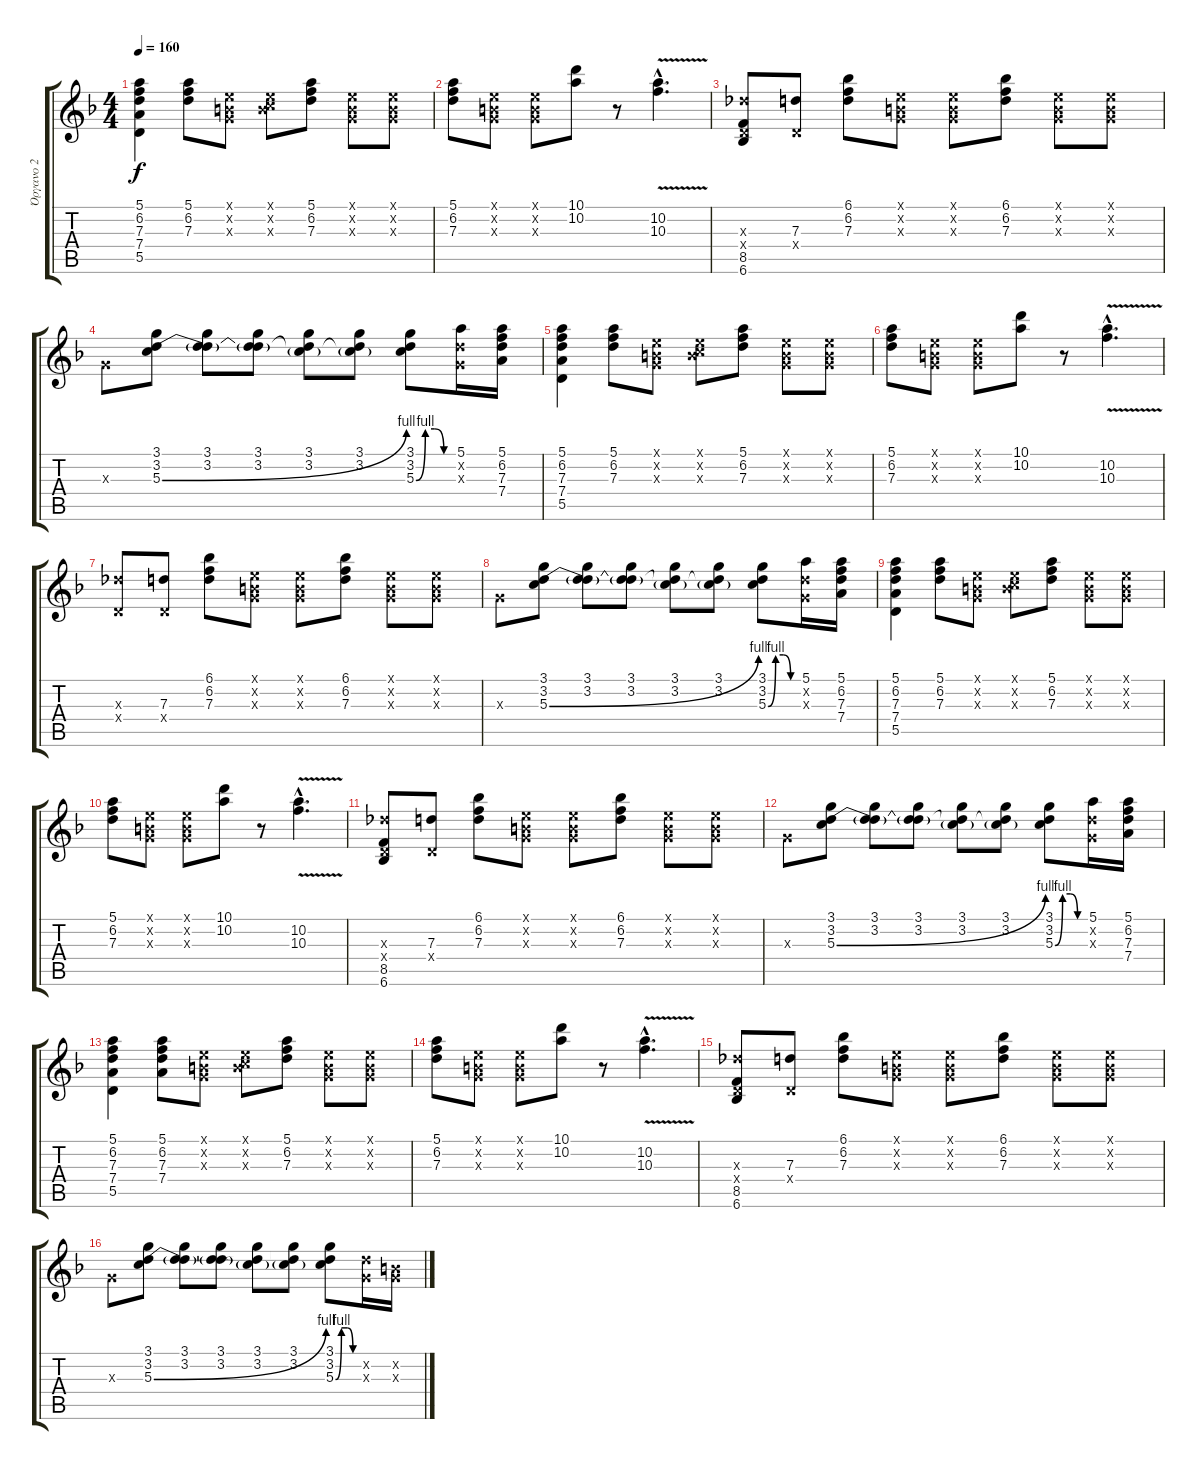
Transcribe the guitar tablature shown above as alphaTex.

\track ("Όργανο 2" "Όργανο 2") {instrument overdrivenguitar}
\staff {score tabs}
\tuning (E4 B3 G3 D3 A2 E2) {hide}
\ts (4 4)
\tempo 160
\clef g2
\ks dminor
(5.1 6.2 7.3 7.4 5.5).4{dy f} (5.1 6.2 7.3).8 (0.1{x} 0.2{x} 0.3{x}).8 (0.1{x} 0.2{x} 5.3{x}).8 (5.1 6.2 7.3).8 (0.1{x} 0.2{x} 0.3{x}).8 (0.1{x} 0.2{x} 0.3{x}).8 |
(5.1 6.2 7.3).8 (0.1{x} 0.2{x} 0.3{x}).8 (0.1{x} 0.2{x} 0.3{x}).8 (10.1 10.2).8 r.8 (10.2{hac} 10.3{v hac}).4{d} |
(6.3{x} 0.4{x} 8.5 6.6).8 (7.3 0.4{x}).8 (6.1 6.2 7.3).8 (0.1{x} 0.2{x} 0.3{x}).8 (0.1{x} 0.2{x} 0.3{x}).8 (6.1 6.2 7.3).8 (0.1{x} 0.2{x} 0.3{x}).8 (0.1{x} 0.2{x} 0.3{x}).8 |
0.3{x}.8 (3.1 3.2 5.3{be (bend 0 0 60 4)}).8 (3.1 3.2 5.3{t}).8 (3.1 3.2 5.3{t}).8 (3.1 3.2 5.3{t}).8 (3.1 3.2 5.3{t}).8 (3.1 3.2 5.3{be (custom 0 0 15 4 30 4 45 0 60 0)}).8 (5.1 3.2{x} 0.3{x}).16 (5.1 6.2 7.3 7.4).16 |
(5.1 6.2 7.3 7.4 5.5).4 (5.1 6.2 7.3).8 (0.1{x} 0.2{x} 0.3{x}).8 (0.1{x} 0.2{x} 5.3{x}).8 (5.1 6.2 7.3).8 (0.1{x} 0.2{x} 0.3{x}).8 (0.1{x} 0.2{x} 0.3{x}).8 |
(5.1 6.2 7.3).8 (0.1{x} 0.2{x} 0.3{x}).8 (0.1{x} 0.2{x} 0.3{x}).8 (10.1 10.2).8 r.8 (10.2{hac} 10.3{v hac}).4{d} |
(6.3{x} 0.4{x}).8 (7.3 0.4{x}).8 (6.1 6.2 7.3).8 (0.1{x} 0.2{x} 0.3{x}).8 (0.1{x} 0.2{x} 0.3{x}).8 (6.1 6.2 7.3).8 (0.1{x} 0.2{x} 0.3{x}).8 (0.1{x} 0.2{x} 0.3{x}).8 |
0.3{x}.8 (3.1 3.2 5.3{be (bend 0 0 60 4)}).8 (3.1 3.2 5.3{t}).8 (3.1 3.2 5.3{t}).8 (3.1 3.2 5.3{t}).8 (3.1 3.2 5.3{t}).8 (3.1 3.2 5.3{be (custom 0 0 15 4 30 4 45 0 60 0)}).8 (5.1 3.2{x} 0.3{x}).16 (5.1 6.2 7.3 7.4).16 |
(5.1 6.2 7.3 7.4 5.5).4 (5.1 6.2 7.3).8 (0.1{x} 0.2{x} 0.3{x}).8 (0.1{x} 0.2{x} 5.3{x}).8 (5.1 6.2 7.3).8 (0.1{x} 0.2{x} 0.3{x}).8 (0.1{x} 0.2{x} 0.3{x}).8 |
(5.1 6.2 7.3).8 (0.1{x} 0.2{x} 0.3{x}).8 (0.1{x} 0.2{x} 0.3{x}).8 (10.1 10.2).8 r.8 (10.2{hac} 10.3{v hac}).4{d} |
(6.3{x} 0.4{x} 8.5 6.6).8 (7.3 0.4{x}).8 (6.1 6.2 7.3).8 (0.1{x} 0.2{x} 0.3{x}).8 (0.1{x} 0.2{x} 0.3{x}).8 (6.1 6.2 7.3).8 (0.1{x} 0.2{x} 0.3{x}).8 (0.1{x} 0.2{x} 0.3{x}).8 |
0.3{x}.8 (3.1 3.2 5.3{be (bend 0 0 60 4)}).8 (3.1 3.2 5.3{t}).8 (3.1 3.2 5.3{t}).8 (3.1 3.2 5.3{t}).8 (3.1 3.2 5.3{t}).8 (3.1 3.2 5.3{be (custom 0 0 15 4 30 4 45 0 60 0)}).8 (5.1 3.2{x} 0.3{x}).16 (5.1 6.2 7.3 7.4).16 |
(5.1 6.2 7.3 7.4 5.5).4 (5.1 6.2 7.3 7.4).8 (0.1{x} 0.2{x} 0.3{x}).8 (0.1{x} 0.2{x} 5.3{x}).8 (5.1 6.2 7.3).8 (0.1{x} 0.2{x} 0.3{x}).8 (0.1{x} 0.2{x} 0.3{x}).8 |
(5.1 6.2 7.3).8 (0.1{x} 0.2{x} 0.3{x}).8 (0.1{x} 0.2{x} 0.3{x}).8 (10.1 10.2).8 r.8 (10.2{hac} 10.3{v hac}).4{d} |
(6.3{x} 0.4{x} 8.5 6.6).8 (7.3 0.4{x}).8 (6.1 6.2 7.3).8 (0.1{x} 0.2{x} 0.3{x}).8 (0.1{x} 0.2{x} 0.3{x}).8 (6.1 6.2 7.3).8 (0.1{x} 0.2{x} 0.3{x}).8 (0.1{x} 0.2{x} 0.3{x}).8 |
0.3{x}.8 (3.1 3.2 5.3{be (bend 0 0 60 4)}).8 (3.1 3.2 5.3{t}).8 (3.1 3.2 5.3{t}).8 (3.1 3.2 5.3{t}).8 (3.1 3.2 5.3{t}).8 (3.1 3.2 5.3{be (custom 0 0 15 4 30 4 45 0 60 0)}).8 (3.2{x} 0.3{x}).16 (0.2{x} 0.3{x}).16
